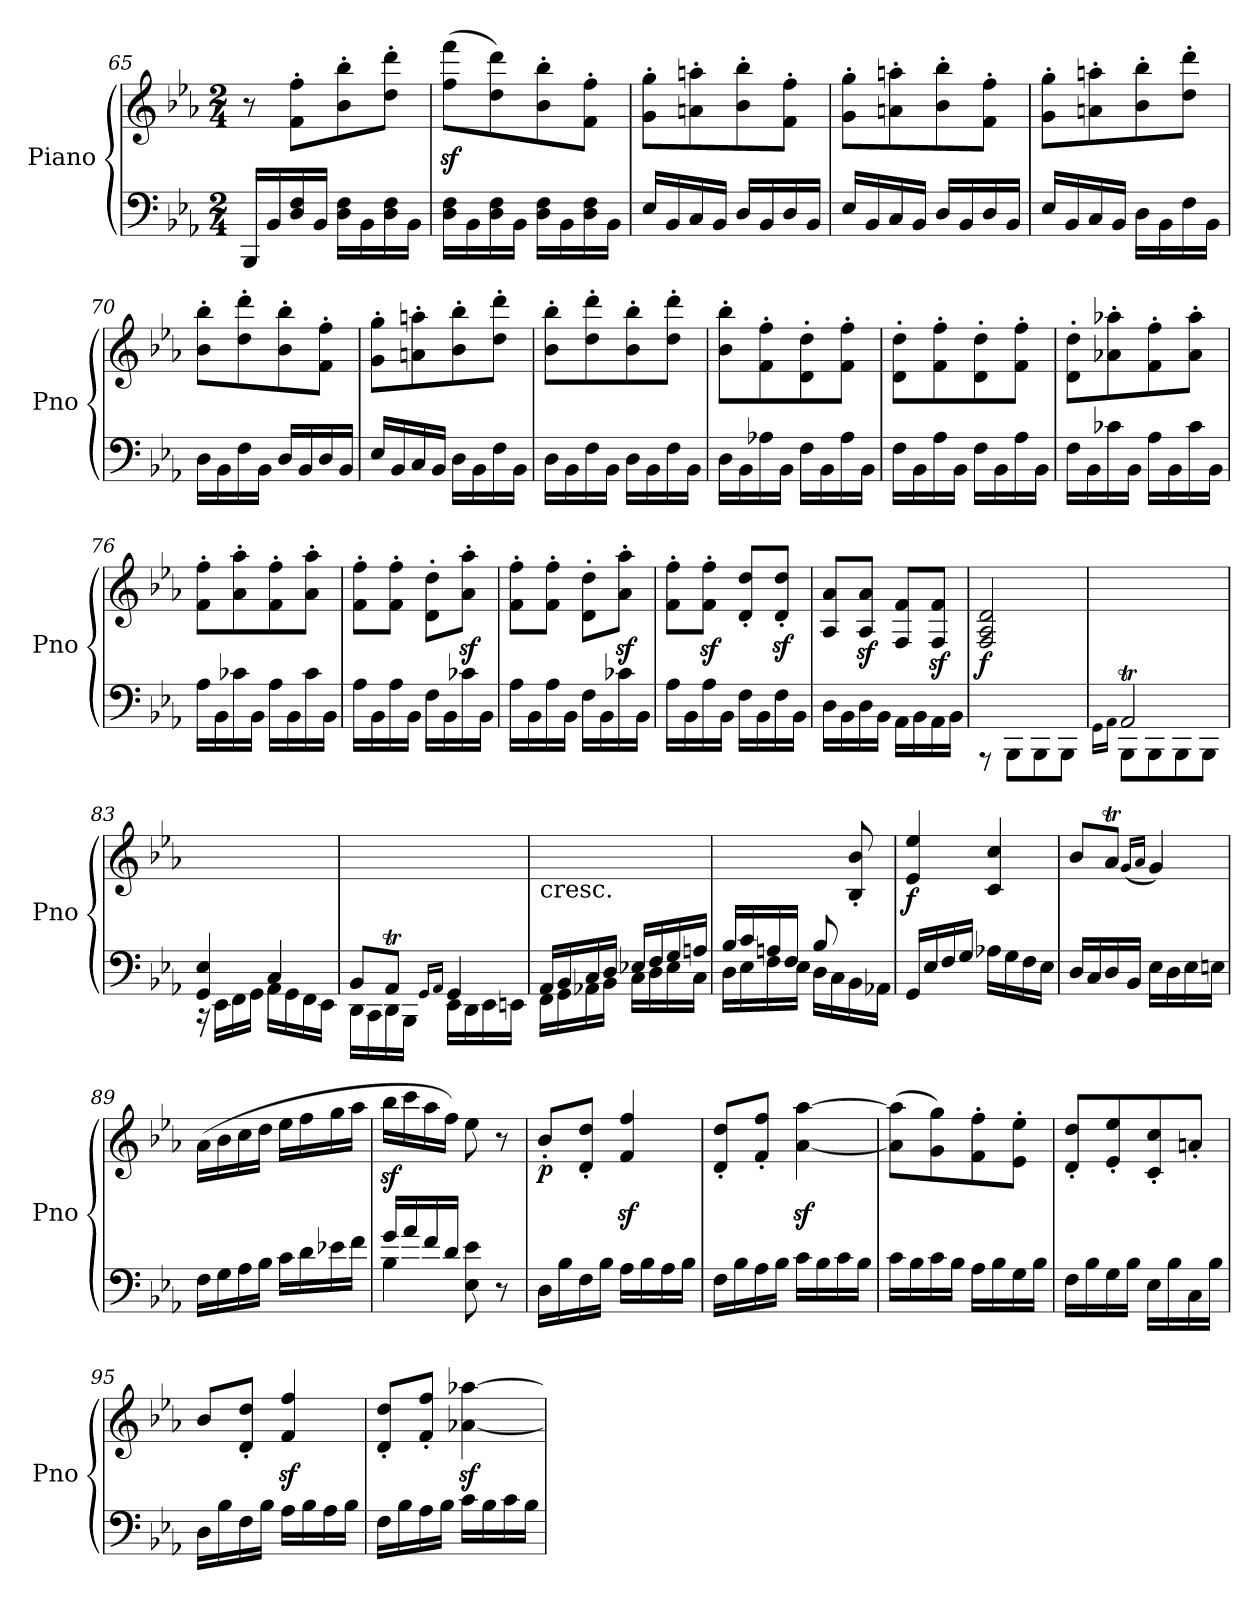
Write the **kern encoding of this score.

**kern	**kern	**dynam
*part1	*part1	*part1
*staff2	*staff1	*staff1/2
*I"Piano	*	*
*I'Pno	*	*
!!LO:LB:g=z
*clefF4	*clefG2	*
*k[b-e-a-]	*k[b-e-a-]	*
*E-:	*E-:	*
*M2/4	*M2/4	*
=65	=65	=65
16BBB-/LL	8r	.
16BB-/	.	.
16D/ 16F/	8f\' 8ff\'L	.
16BB-/JJ	.	.
16D\ 16F\LL	8b-\' 8bb-\'	.
16BB-\	.	.
16D\ 16F\	8dd\' 8ddd\'J	.
16BB-\JJ	.	.
=66	=66	=66
16D\ 16F\LL	(>8ff\z< 8fff\z<L	.
16BB-\	.	.
16D\ 16F\	8dd\ 8ddd\)	.
16BB-\JJ	.	.
16D\ 16F\LL	8b-\' 8bb-\'	.
16BB-\	.	.
16D\ 16F\	8f\' 8ff\'J	.
16BB-\JJ	.	.
=67	=67	=67
16E-/LL	8g\' 8gg\'L	.
16BB-/	.	.
16C/	8an\' 8aan\'	.
16BB-/JJ	.	.
16D/LL	8b-\' 8bb-\'	.
16BB-/	.	.
16D/	8f\' 8ff\'J	.
16BB-/JJ	.	.
=68	=68	=68
16E-/LL	8g\' 8gg\'L	.
16BB-/	.	.
16C/	8an\' 8aan\'	.
16BB-/JJ	.	.
16D/LL	8b-\' 8bb-\'	.
16BB-/	.	.
16D/	8f\' 8ff\'J	.
16BB-/JJ	.	.
=69	=69	=69
16E-/LL	8g\' 8gg\'L	.
16BB-/	.	.
16C/	8an\' 8aan\'	.
16BB-/JJ	.	.
16D\LL	8b-\' 8bb-\'	.
16BB-\	.	.
16F\	8dd\' 8ddd\'J	.
16BB-\JJ	.	.
=70	=70	=70
16D\LL	8b-\' 8bb-\'L	.
16BB-\	.	.
16F\	8dd\' 8ddd\'	.
16BB-\JJ	.	.
16D/LL	8b-\' 8bb-\'	.
16BB-/	.	.
16D/	8f\' 8ff\'J	.
16BB-/JJ	.	.
!!LO:LB:g=z
=71	=71	=71
16E-/LL	8g\' 8gg\'L	.
16BB-/	.	.
16C/	8an\' 8aan\'	.
16BB-/JJ	.	.
16D\LL	8b-\' 8bb-\'	.
16BB-\	.	.
16F\	8dd\' 8ddd\'J	.
16BB-\JJ	.	.
=72	=72	=72
16D\LL	8b-\' 8bb-\'L	.
16BB-\	.	.
16F\	8dd\' 8ddd\'	.
16BB-\JJ	.	.
16D\LL	8b-\' 8bb-\'	.
16BB-\	.	.
16F\	8dd\' 8ddd\'J	.
16BB-\JJ	.	.
=73	=73	=73
16D\LL	8b-\' 8bb-\'L	.
16BB-\	.	.
16A-X\	8f\' 8ff\'	.
16BB-\JJ	.	.
16F\LL	8d\' 8dd\'	.
16BB-\	.	.
16A-\	8f\' 8ff\'J	.
16BB-\JJ	.	.
=74	=74	=74
16F\LL	8d\' 8dd\'L	.
16BB-\	.	.
16A-\	8f\' 8ff\'	.
16BB-\JJ	.	.
16F\LL	8d\' 8dd\'	.
16BB-\	.	.
16A-\	8f\' 8ff\'J	.
16BB-\JJ	.	.
=75	=75	=75
16F\LL	8d\' 8dd\'L	.
16BB-\	.	.
16c-X\	8a-X\' 8aa-X\'	.
16BB-\JJ	.	.
16A-\LL	8f\' 8ff\'	.
16BB-\	.	.
16c-\	8a-\' 8aa-\'J	.
16BB-\JJ	.	.
!!LO:LB:g=z
=76	=76	=76
16A-\LL	8f\' 8ff\'L	.
16BB-\	.	.
16c-X\	8a-\' 8aa-\'	.
16BB-\JJ	.	.
16A-\LL	8f\' 8ff\'	.
16BB-\	.	.
16c-\	8a-\' 8aa-\'J	.
16BB-\JJ	.	.
=77	=77	=77
16A-\LL	8f\' 8ff\'L	.
16BB-\	.	.
16A-\	8f\' 8ff\'J	.
16BB-\JJ	.	.
16F\LL	8d\' 8dd\'L	.
16BB-\	.	.
16c-X\	8a-\z<' 8aa-\z<'J	.
16BB-\JJ	.	.
=78	=78	=78
16A-\LL	8f\' 8ff\'L	.
16BB-\	.	.
16A-\	8f\' 8ff\'J	.
16BB-\JJ	.	.
16F\LL	8d\' 8dd\'L	.
16BB-\	.	.
16c-X\	8a-\z<' 8aa-\z<'J	.
16BB-\JJ	.	.
=79	=79	=79
16A-\LL	8f\' 8ff\'L	.
16BB-\	.	.
16A-\	8f\z<' 8ff\z<'J	.
16BB-\JJ	.	.
16F\LL	8d/' 8dd/'L	.
16BB-\	.	.
16F\	8d/z<' 8dd/z<'J	.
16BB-\JJ	.	.
=80	=80	=80
16D\LL	8A-/ 8a-/L	.
16BB-\	.	.
16D\	8A-/z< 8a-/z<J	.
16BB-\JJ	.	.
16AA-\LL	8F/ 8f/L	.
16BB-\	.	.
16AA-\	8F/z< 8f/z<J	.
16BB-\JJ	.	.
=81	=81	=81
!	!	!LO:DY:b
8rAAA	2F/ 2A-/ 2d/	f
8BBB-\L	.	.
8BBB-\	.	.
8BBB-\J	.	.
!!LO:LB:g=z
=82	=82	=82
*^	*	*
.	16qGG\LL	.	.
.	16qAA-\JJ	.	.
2AA-T/	8BBB-\L	2ryy	.
.	8BBB-\	.	.
.	8BBB-\	.	.
.	8BBB-\J	.	.
=83	=83	=83	=83
4GG/ 4E-/	16r	2ryy	.
.	16EE-\LL	.	.
.	16FF\	.	.
.	16GG\JJ	.	.
4C/	16AA-\LL	.	.
.	16GG\	.	.
.	16FF\	.	.
.	16EE-\JJ	.	.
=84	=84	=84	=84
8BB-/L	16DD\LL	2ryy	.
.	16CC\	.	.
8AA-T/J	16DD\	.	.
.	16BBB-\JJ	.	.
16qGG/LL	.	.	.
16qAA-/JJ	.	.	.
4GG/	16EE-\LL	.	.
.	16DD\	.	.
.	16EE-\	.	.
.	16EEn\JJ	.	.
=85	=85	=85	=85
!	!	!LO:TX:b:t=cresc.	!
16AA-/LL	16FF\LL	2ryy	.
16BB-/	16GG\	.	.
16C/	16AA-X\	.	.
16D/JJ	16BB-\JJ	.	.
16E-X/LL	16C\LL	.	.
16F/	16D\	.	.
16G/	16E-\	.	.
16An/JJ	16C\JJ	.	.
!!LO:PB:g=z
=86	=86	=86	=86
16B-/LL	16D\LL	4.ryy	.
16c/	16E-\	.	.
16An/	16F\	.	.
16F/JJ	16E-\JJ	.	.
8B-/	16D\LL	.	.
.	16C\	.	.
8ryy	16BB-\	8B-/' 8b-/'	.
.	16AA-X\JJ	.	.
=87	=87	=87	=87
!	!	!	!LO:DY:b
*v	*v	*	*
16GG/LL	4e-/ 4ee-/	f
16E-/	.	.
16F/	.	.
16G/JJ	.	.
16A-X\LL	4c/ 4cc/	.
16G\	.	.
16F\	.	.
16E-\JJ	.	.
=88	=88	=88
16D/LL	8b-/L	.
16C/	.	.
16D/	8a-T/J	.
16BB-/JJ	.	.
.	(<16qg/LL	.
.	16qa-/JJ	.
16E-\LL	4g/)	.
16D\	.	.
16E-\	.	.
16En\JJ	.	.
=89	=89	=89
16F\LL	(>16a-\LL	.
16G\	16b-\	.
16A-\	16cc\	.
16B-\JJ	16dd\JJ	.
16c\LL	16ee-\LL	.
16d\	16ff\	.
16e-X\	16gg\	.
16f\JJ	16aa-\JJ	.
=90	=90	=90
*^	*	*
16g/LL	4B-\	16bb-z<\LL	.
16a-/	.	16ccc\	.
16f/	.	16aa-\	.
16d/JJ	.	16ff\JJ)	.
8ryy	8E-\ 8e-\	8ee-\	.
8ryy	8r	8r	.
!!LO:LB:g=z
=91	=91	=91	=91
!	!	!	!LO:DY:b
*v	*v	*	*
16D\LL	8b-'/L	p
16B-\	.	.
16F\	8d/' 8dd/'J	.
16B-\JJ	.	.
16A-\LL	4f/z< 4ff/z<	.
16B-\	.	.
16A-\	.	.
16B-\JJ	.	.
=92	=92	=92
16F\LL	8d/' 8dd/'L	.
16B-\	.	.
16A-\	8f/' 8ff/'J	.
16B-\JJ	.	.
16c\LL	[4a-\z< [4aa-\z<	.
16B-\	.	.
16c\	.	.
16B-\JJ	.	.
=93	=93	=93
16c\LL	(>8a-\] 8aa-\]L	.
16B-\	.	.
16c\	8g\ 8gg\)	.
16B-\JJ	.	.
16A-\LL	8f\' 8ff\'	.
16B-\	.	.
16G\	8e-\' 8ee-\'J	.
16B-\JJ	.	.
=94	=94	=94
16F\LL	8d/' 8dd/'L	.
16B-\	.	.
16G\	8e-/' 8ee-/'	.
16B-\JJ	.	.
16E-\LL	8c/' 8cc/'	.
16B-\	.	.
16C\	8an'/J	.
16B-\JJ	.	.
=95	=95	=95
16D\LL	8b-/L	.
16B-\	.	.
16F\	8d/' 8dd/'J	.
16B-\JJ	.	.
16A-\LL	4f/z< 4ff/z<	.
16B-\	.	.
16A-\	.	.
16B-\JJ	.	.
!!LO:LB:g=z
=96	=96	=96
16F\LL	8d/' 8dd/'L	.
16B-\	.	.
16A-\	8f/' 8ff/'J	.
16B-\JJ	.	.
16c\LL	[4a-X\z< [4aa-X\z<	.
16B-\	.	.
16c\	.	.
16B-\JJ	.	.
=	=	=
*-	*-	*-
